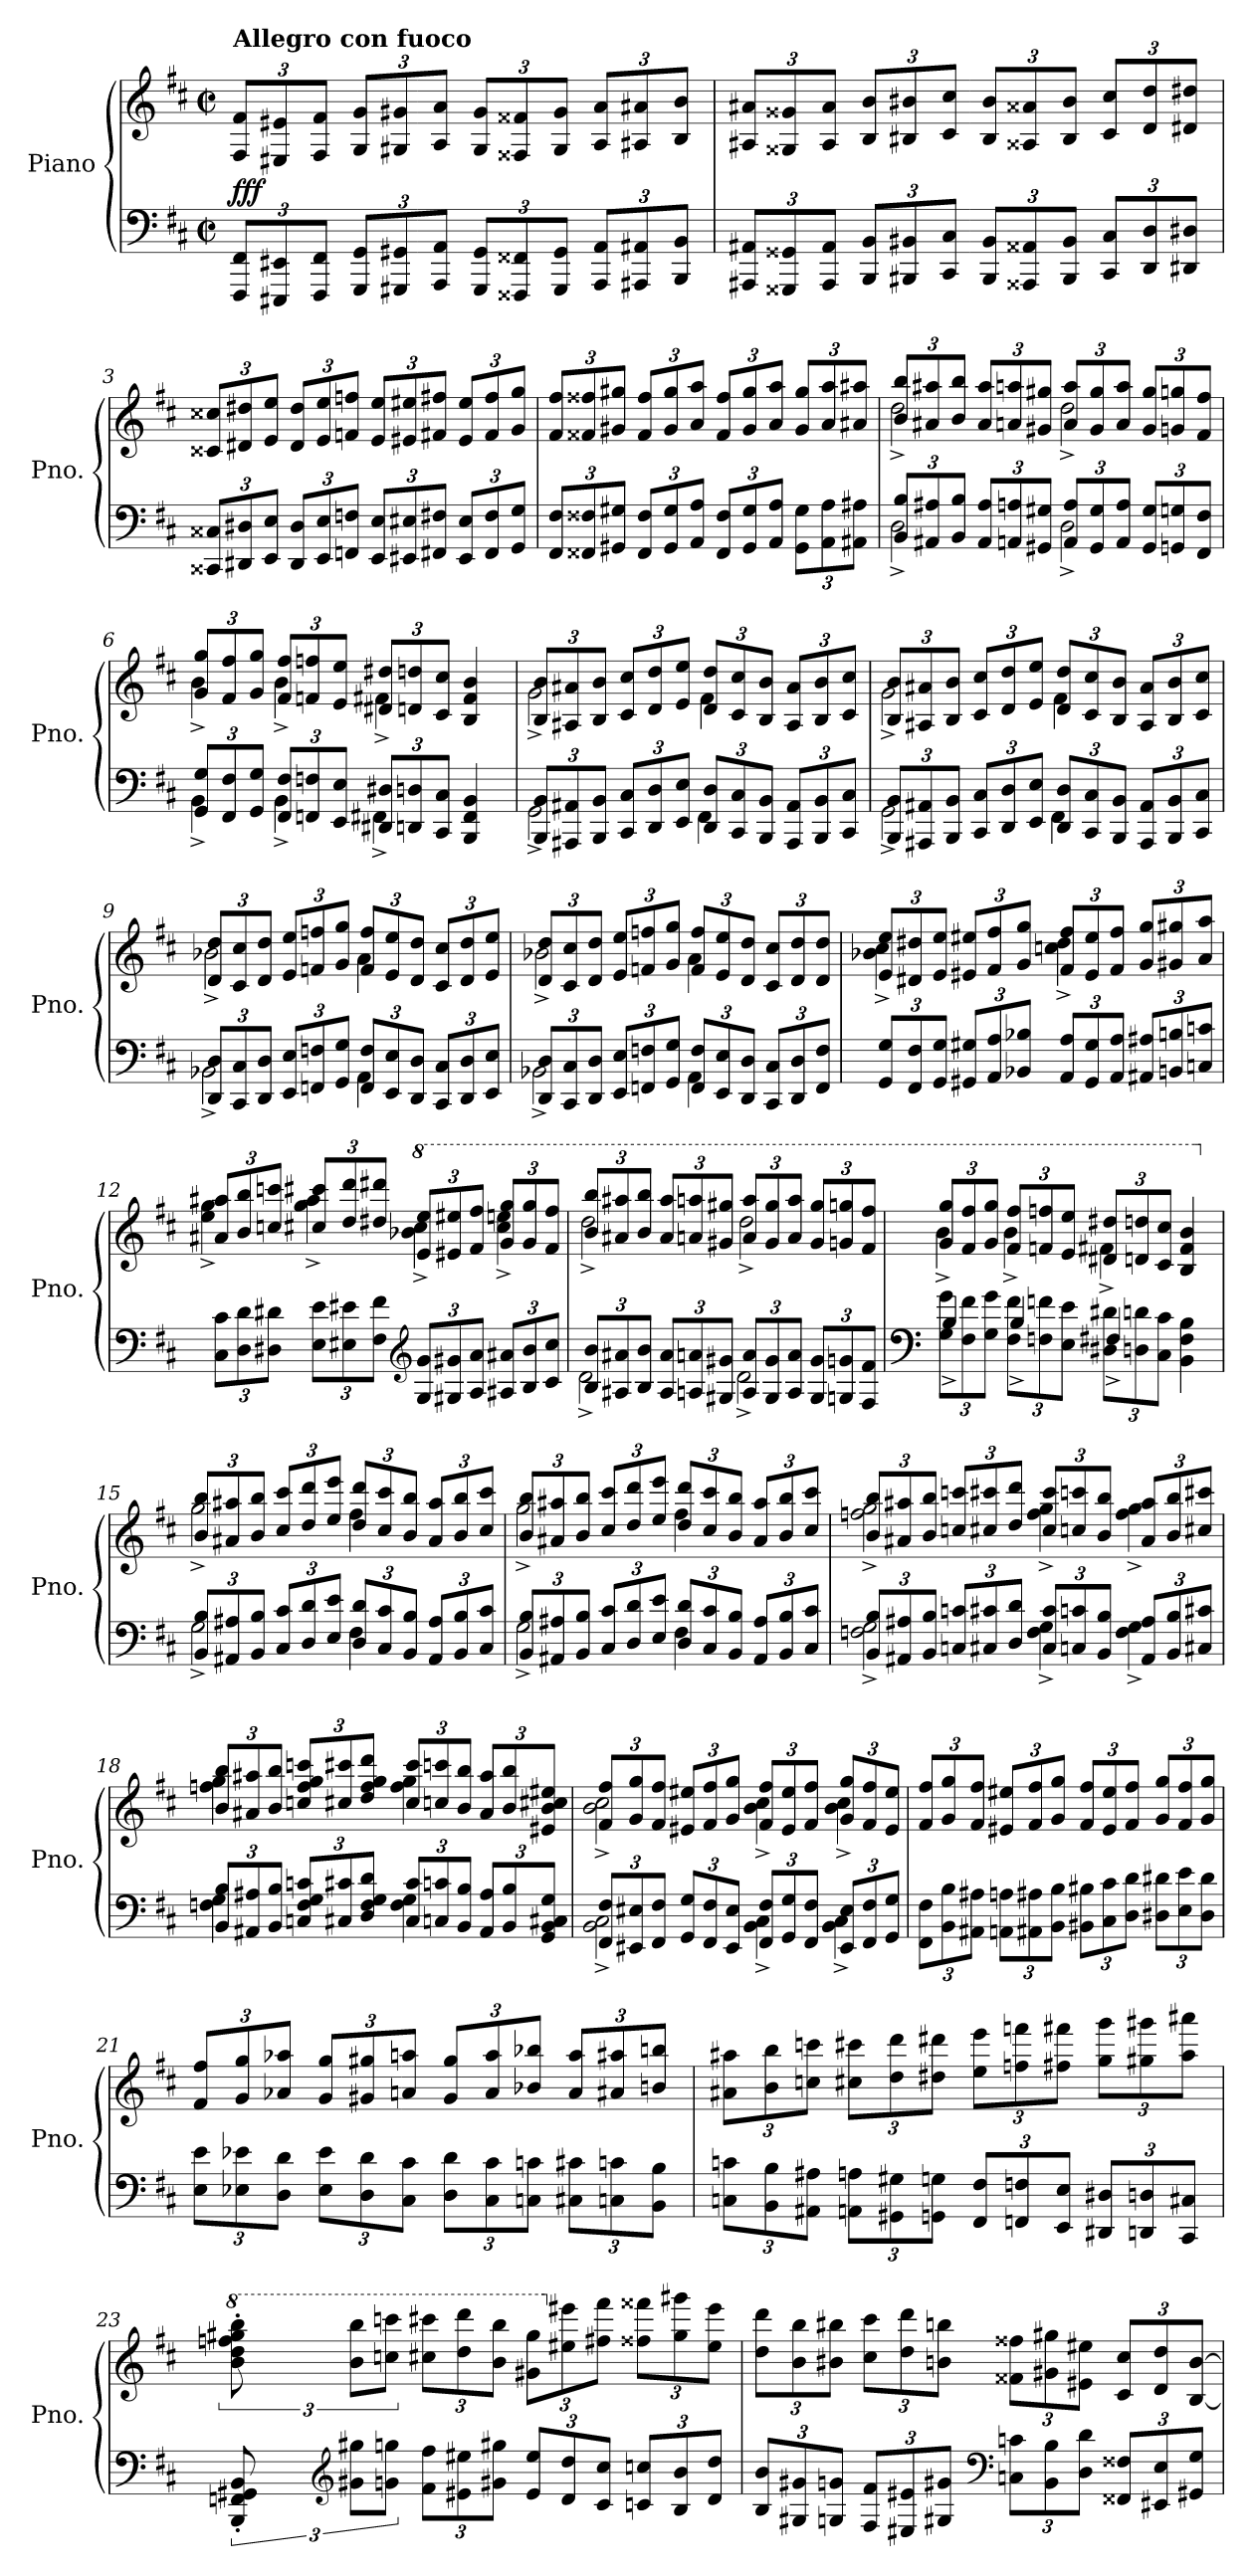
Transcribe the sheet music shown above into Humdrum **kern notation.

**kern	**kern	**dynam
*part1	*part1	*part1
*staff2	*staff1	*staff1/2
*I"Piano	*	*
*I'Pno.	*	*
*clefF4	*clefG2	*
*k[f#c#]	*k[f#c#]	*
*M2/2	*M2/2	*
*met(c|)	*met(c|)	*
*Xbrackettup	*Xbrackettup	*
=1	=1	=1
!	!LO:TX:a:B:t=Allegro con fuoco	!
!	!	!LO:DY:b
12FFF#/ 12FF#/L	12F#/ 12f#/L	fff
12EEE#X/ 12EE#X/	12E#X/ 12e#X/	.
12FFF#/ 12FF#/J	12F#/ 12f#/J	.
12GGG/ 12GG/L	12G/ 12g/L	.
12GGG#X/ 12GG#X/	12G#X/ 12g#X/	.
12AAA/ 12AA/J	12A/ 12a/J	.
12GGG#/ 12GG#/L	12G#/ 12g#/L	.
12FFF##X/ 12FF##X/	12F##X/ 12f##X/	.
12GGG#/ 12GG#/J	12G#/ 12g#/J	.
12AAA/ 12AA/L	12A/ 12a/L	.
12AAA#X/ 12AA#X/	12A#X/ 12a#X/	.
12BBB/ 12BB/J	12B/ 12b/J	.
=2	=2	=2
12AAA#X/ 12AA#X/L	12A#X/ 12a#X/L	.
12GGG##X/ 12GG##X/	12G##X/ 12g##X/	.
12AAA#/ 12AA#/J	12A#/ 12a#/J	.
12BBB/ 12BB/L	12B/ 12b/L	.
12BBB#X/ 12BB#X/	12B#X/ 12b#X/	.
12CC#/ 12C#/J	12c#/ 12cc#/J	.
12BBB#/ 12BB#/L	12B#/ 12b#/L	.
12AAA##X/ 12AA##X/	12A##X/ 12a##X/	.
12BBB#/ 12BB#/J	12B#/ 12b#/J	.
12CC#/ 12C#/L	12c#/ 12cc#/L	.
12DD/ 12D/	12d/ 12dd/	.
12DD#X/ 12D#X/J	12d#X/ 12dd#X/J	.
=3	=3	=3
12CC##X/ 12C##X/L	12c##X/ 12cc##X/L	.
12DD#X/ 12D#X/	12d#X/ 12dd#X/	.
12EE/ 12E/J	12e/ 12ee/J	.
12DD#/ 12D#/L	12d#/ 12dd#/L	.
12EE/ 12E/	12e/ 12ee/	.
12FFn/ 12Fn/J	12fn/ 12ffn/J	.
12EE/ 12E/L	12e/ 12ee/L	.
12EE#X/ 12E#X/	12e#X/ 12ee#X/	.
12FF#X/ 12F#X/J	12f#X/ 12ff#X/J	.
12EE#/ 12E#/L	12e#/ 12ee#/L	.
12FF#/ 12F#/	12f#/ 12ff#/	.
12GG/ 12G/J	12g/ 12gg/J	.
!!LO:LB:g=z
=4	=4	=4
12FF#/ 12F#/L	12f#/ 12ff#/L	.
12FF##X/ 12F##X/	12f##X/ 12ff##X/	.
12GG#X/ 12G#X/J	12g#X/ 12gg#X/J	.
12FF##/ 12F##/L	12f##/ 12ff##/L	.
12GG#/ 12G#/	12g#/ 12gg#/	.
12AA/ 12A/J	12a/ 12aa/J	.
12FF##/ 12F##/L	12f##/ 12ff##/L	.
12GG#/ 12G#/	12g#/ 12gg#/	.
12AA/ 12A/J	12a/ 12aa/J	.
12GG#\ 12G#\L	12g#/ 12gg#/L	.
12AA\ 12A\	12a/ 12aa/	.
12AA#X\ 12A#X\J	12a#X/ 12aa#X/J	.
=5	=5	=5
*^	*^	*
12BB/ 12B/L	2D^\	12b/ 12bb/L	2dd^\	.
12AA#X/ 12A#X/	.	12a#X/ 12aa#X/	.	.
12BB/ 12B/J	.	12b/ 12bb/J	.	.
12AA#/ 12A#/L	.	12a#/ 12aa#/L	.	.
12AAn/ 12An/	.	12an/ 12aan/	.	.
12GG#X/ 12G#X/J	.	12g#X/ 12gg#X/J	.	.
12AA/ 12A/L	2D^\	12a/ 12aa/L	2dd^\	.
12GG#/ 12G#/	.	12g#/ 12gg#/	.	.
12AA/ 12A/J	.	12a/ 12aa/J	.	.
12GG#/ 12G#/L	.	12g#/ 12gg#/L	.	.
12GGn/ 12Gn/	.	12gn/ 12ggn/	.	.
12FF#/ 12F#/J	.	12f#/ 12ff#/J	.	.
=6	=6	=6	=6	=6
12GG/ 12G/L	4BB^\	12g/ 12gg/L	4b^\	.
12FF#/ 12F#/	.	12f#/ 12ff#/	.	.
12GG/ 12G/J	.	12g/ 12gg/J	.	.
12FF#/ 12F#/L	4BB^\	12f#/ 12ff#/L	4b^\	.
12FFn/ 12Fn/	.	12fn/ 12ffn/	.	.
12EE/ 12E/J	.	12e/ 12ee/J	.	.
12DD#X/ 12D#X/L	4FF#X^\	12d#X/ 12dd#X/L	4f#X^\	.
12DDn/ 12Dn/	.	12dn/ 12ddn/	.	.
12CC#/ 12C#/J	.	12c#/ 12cc#/J	.	.
4BBB/ 4FF#/ 4BB/	4ryy	4B/ 4f#/ 4b/	4ryy	.
!!LO:LB:g=z	!!
=7	=7	=7	=7	=7
12BBB/ 12BB/L	2GG^\	12B/ 12b/L	2g^\	.
12AAA#X/ 12AA#X/	.	12A#X/ 12a#X/	.	.
12BBB/ 12BB/J	.	12B/ 12b/J	.	.
12CC#/ 12C#/L	.	12c#/ 12cc#/L	.	.
12DD/ 12D/	.	12d/ 12dd/	.	.
12EE/ 12E/J	.	12e/ 12ee/J	.	.
12DD/ 12D/L	4FF#\	12d/ 12dd/L	4f#\	.
12CC#/ 12C#/	.	12c#/ 12cc#/	.	.
12BBB/ 12BB/J	.	12B/ 12b/J	.	.
12AAA#/ 12AA#/L	4ryy	12A#/ 12a#/L	4ryy	.
12BBB/ 12BB/	.	12B/ 12b/	.	.
12CC#/ 12C#/J	.	12c#/ 12cc#/J	.	.
=8	=8	=8	=8	=8
12BBB/ 12BB/L	2GG^\	12B/ 12b/L	2g^\	.
12AAA#X/ 12AA#X/	.	12A#X/ 12a#X/	.	.
12BBB/ 12BB/J	.	12B/ 12b/J	.	.
12CC#/ 12C#/L	.	12c#/ 12cc#/L	.	.
12DD/ 12D/	.	12d/ 12dd/	.	.
12EE/ 12E/J	.	12e/ 12ee/J	.	.
12DD/ 12D/L	4FF#\	12d/ 12dd/L	4f#\	.
12CC#/ 12C#/	.	12c#/ 12cc#/	.	.
12BBB/ 12BB/J	.	12B/ 12b/J	.	.
12AAA#/ 12AA#/L	4ryy	12A#/ 12a#/L	4ryy	.
12BBB/ 12BB/	.	12B/ 12b/	.	.
12CC#/ 12C#/J	.	12c#/ 12cc#/J	.	.
=9	=9	=9	=9	=9
12DD/ 12D/L	2BB-X^\	12d/ 12dd/L	2b-X^\	.
12CC#/ 12C#/	.	12c#/ 12cc#/	.	.
12DD/ 12D/J	.	12d/ 12dd/J	.	.
12EE/ 12E/L	.	12e/ 12ee/L	.	.
12FFn/ 12Fn/	.	12fn/ 12ffn/	.	.
12GG/ 12G/J	.	12g/ 12gg/J	.	.
12FF/ 12F/L	4AA\	12f/ 12ff/L	4a\	.
12EE/ 12E/	.	12e/ 12ee/	.	.
12DD/ 12D/J	.	12d/ 12dd/J	.	.
12CC#/ 12C#/L	4ryy	12c#/ 12cc#/L	4ryy	.
12DD/ 12D/	.	12d/ 12dd/	.	.
12EE/ 12E/J	.	12e/ 12ee/J	.	.
!!LO:LB:g=z	!!
=10	=10	=10	=10	=10
12DD/ 12D/L	2BB-X^\	12d/ 12dd/L	2b-X^\	.
12CC#/ 12C#/	.	12c#/ 12cc#/	.	.
12DD/ 12D/J	.	12d/ 12dd/J	.	.
12EE/ 12E/L	.	12e/ 12ee/L	.	.
12FFn/ 12Fn/	.	12fn/ 12ffn/	.	.
12GG/ 12G/J	.	12g/ 12gg/J	.	.
12FF/ 12F/L	4AA\	12f/ 12ff/L	4a\	.
12EE/ 12E/	.	12e/ 12ee/	.	.
12DD/ 12D/J	.	12d/ 12dd/J	.	.
12CC#/ 12C#/L	4ryy	12c#/ 12cc#/L	4ryy	.
12DD/ 12D/	.	12d/ 12dd/	.	.
12FF/ 12F/J	.	12d/ 12dd/J	.	.
*v	*v	*	*	*
=11	=11	=11	=11
12GG/ 12G/L	12e/ 12ee/L	4b-X\^ 4cc#\^	.
12FF#/ 12F#/	12d#X/ 12dd#X/	.	.
12GG/ 12G/J	12e/ 12ee/J	.	.
12GG#X/ 12G#X/L	12e#X/ 12ee#X/L	4ryy	.
12AA/ 12A/	12f#/ 12ff#/	.	.
12BB-X/ 12B-X/J	12g/ 12gg/J	.	.
12AA/ 12A/L	12f#/ 12ff#/L	4ccn\^ 4dd#\^	.
12GG#/ 12G#/	12e#/ 12ee#/	.	.
12AA/ 12A/J	12f#/ 12ff#/J	.	.
12AA#X/ 12A#X/L	12g/ 12gg/L	4ryy	.
12BBn/ 12Bn/	12g#X/ 12gg#X/	.	.
12Cn/ 12cn/J	12a/ 12aa/J	.	.
=12	=12	=12	=12
12C#\ 12c#\L	12a#X/ 12aa#X/L	4ee\^ 4gg\^	.
12D\ 12d\	12b/ 12bb/	.	.
12D#X\ 12d#X\J	12ccn/ 12cccn/J	.	.
12E\ 12e\L	12cc#X/ 12ccc#X/L	4gg\^ 4aa#\^	.
12E#X\ 12e#X\	12dd/ 12ddd/	.	.
12F#\ 12f#\J	12dd#X/ 12ddd#X/J	.	.
*clefG2	*	*	*
*	*8va	*	*
12G/ 12g/L	12ee/ 12eee/L	4bb-X\^ 4ccc#\^	.
12G#X/ 12g#X/	12ee#X/ 12eee#X/	.	.
12A/ 12a/J	12ff#/ 12fff#/J	.	.
12A#X/ 12a#X/L	12gg/ 12ggg/L	4ccc#\^ 4eeen\^	.
12B/ 12b/	12gg/ 12ggg/	.	.
12c#/ 12cc#/J	12ff#/ 12fff#/J	.	.
!!LO:LB:g=z	!!
=13	=13	=13	=13
*^	*	*	*
12B/ 12b/L	2d^\	12bb/ 12bbb/L	2ddd^\	.
12A#X/ 12a#X/	.	12aa#X/ 12aaa#X/	.	.
12B/ 12b/J	.	12bb/ 12bbb/J	.	.
12A#/ 12a#/L	.	12aa#/ 12aaa#/L	.	.
12An/ 12an/	.	12aan/ 12aaan/	.	.
12G#X/ 12g#X/J	.	12gg#X/ 12ggg#X/J	.	.
12A/ 12a/L	2d^\	12aa/ 12aaa/L	2ddd^\	.
12G#/ 12g#/	.	12gg#/ 12ggg#/	.	.
12A/ 12a/J	.	12aa/ 12aaa/J	.	.
12G#/ 12g#/L	.	12gg#/ 12ggg#/L	.	.
12Gn/ 12gn/	.	12ggn/ 12gggn/	.	.
12F#/ 12f#/J	.	12ff#/ 12fff#/J	.	.
=14	=14	=14	=14	=14
*clefF4	*	*	*	*
12G\ 12g\L	4B^/	12gg/ 12ggg/L	4bb^\	.
12F#\ 12f#\	.	12ff#/ 12fff#/	.	.
12G\ 12g\J	.	12gg/ 12ggg/J	.	.
12F#\ 12f#\L	4B^/	12ff#/ 12fff#/L	4bb^\	.
12Fn\ 12fn\	.	12ffn/ 12fffn/	.	.
12E\ 12e\J	.	12ee/ 12eee/J	.	.
12D#X\ 12d#X\L	4F#X^/	12dd#X/ 12ddd#X/L	4ff#X^\	.
12Dn\ 12dn\	.	12ddn/ 12dddn/	.	.
12C#\ 12c#\J	.	12cc#/ 12ccc#/J	.	.
4BB\ 4F#\ 4B\	4ryy	4b/ 4ff#/ 4bb/	4ryy	.
=15	=15	=15	=15	=15
*	*	*X8va	*	*
12BB/ 12B/L	2G^\	12b/ 12bb/L	2gg^\	.
12AA#X/ 12A#X/	.	12a#X/ 12aa#X/	.	.
12BB/ 12B/J	.	12b/ 12bb/J	.	.
12C#/ 12c#/L	.	12cc#/ 12ccc#/L	.	.
12D/ 12d/	.	12dd/ 12ddd/	.	.
12E/ 12e/J	.	12ee/ 12eee/J	.	.
12D/ 12d/L	4F#\	12dd/ 12ddd/L	4ff#\	.
12C#/ 12c#/	.	12cc#/ 12ccc#/	.	.
12BB/ 12B/J	.	12b/ 12bb/J	.	.
12AA#/ 12A#/L	4ryy	12a#/ 12aa#/L	4ryy	.
12BB/ 12B/	.	12b/ 12bb/	.	.
12C#/ 12c#/J	.	12cc#/ 12ccc#/J	.	.
!!LO:LB:g=z	!!
=16	=16	=16	=16	=16
12BB/ 12B/L	2G^\	12b/ 12bb/L	2gg^\	.
12AA#X/ 12A#X/	.	12a#X/ 12aa#X/	.	.
12BB/ 12B/J	.	12b/ 12bb/J	.	.
12C#/ 12c#/L	.	12cc#/ 12ccc#/L	.	.
12D/ 12d/	.	12dd/ 12ddd/	.	.
12E/ 12e/J	.	12ee/ 12eee/J	.	.
12D/ 12d/L	4F#\	12dd/ 12ddd/L	4ff#\	.
12C#/ 12c#/	.	12cc#/ 12ccc#/	.	.
12BB/ 12B/J	.	12b/ 12bb/J	.	.
12AA#/ 12A#/L	4ryy	12a#/ 12aa#/L	4ryy	.
12BB/ 12B/	.	12b/ 12bb/	.	.
12C#/ 12c#/J	.	12cc#/ 12ccc#/J	.	.
=17	=17	=17	=17	=17
12BB/ 12B/L	2Fn\^ 2G\^	12b/ 12bb/L	2ffn\^ 2gg\^	.
12AA#X/ 12A#X/	.	12a#X/ 12aa#X/	.	.
12BB/ 12B/J	.	12b/ 12bb/J	.	.
12Cn/ 12cn/L	.	12ccn/ 12cccn/L	.	.
12C#X/ 12c#X/	.	12cc#X/ 12ccc#X/	.	.
12D/ 12d/J	.	12dd/ 12ddd/J	.	.
12C#/ 12c#/L	4F\^ 4G\^	12cc#/ 12ccc#/L	4ff\^ 4gg\^	.
12Cn/ 12cn/	.	12ccn/ 12cccn/	.	.
12BB/ 12B/J	.	12b/ 12bb/J	.	.
12AA#/ 12A#/L	4F\^ 4G\^	12a#/ 12aa#/L	4ff\^ 4gg\^	.
12BB/ 12B/	.	12b/ 12bb/	.	.
12C#X/ 12c#X/J	.	12cc#X/ 12ccc#X/J	.	.
=18	=18	=18	=18	=18
12BB/ 12B/L	4Fn\ 4G\	12b/ 12bb/L	4ffn\ 4gg\	.
12AA#X/ 12A#X/	.	12a#X/ 12aa#X/	.	.
12BB/ 12B/J	.	12b/ 12bb/J	.	.
12Cn/ 12F/ 12G/ 12cn/L	4ryy	12ccn/ 12ff/ 12gg/ 12cccn/L	4ryy	.
12C#X/ 12c#X/	.	12cc#X/ 12ccc#X/	.	.
12D/ 12F/ 12G/ 12d/J	.	12dd/ 12ff/ 12gg/ 12ddd/J	.	.
12C#/ 12c#/L	4F\ 4G\	12cc#/ 12ccc#/L	4ff\ 4gg\	.
12Cn/ 12cn/	.	12ccn/ 12cccn/	.	.
12BB/ 12B/J	.	12b/ 12bb/J	.	.
12AA#/ 12A#/L	4ryy	12a#/ 12aa#/L	4ryy	.
12BB/ 12B/	.	12b/ 12bb/	.	.
12GG/ 12BB/ 12C#X/ 12G/J	.	12e#X/ 12b/ 12cc#X/ 12ee#X/J	.	.
!!LO:PB:g=z	!!
=19	=19	=19	=19	=19
12FF#/ 12F#/L	2BB\^ 2C#\^	12f#/ 12ff#/L	2b\^ 2cc#\^	.
12EE#X/ 12E#X/	.	12g/ 12gg/	.	.
12FF#/ 12F#/J	.	12f#/ 12ff#/J	.	.
12GG/ 12G/L	.	12e#X/ 12ee#X/L	.	.
12FF#/ 12F#/	.	12f#/ 12ff#/	.	.
12EE#/ 12E#/J	.	12g/ 12gg/J	.	.
12FF#/ 12F#/L	4BB\^ 4C#\^	12f#/ 12ff#/L	4b\^ 4cc#\^	.
12GG/ 12G/	.	12e#/ 12ee#/	.	.
12FF#/ 12F#/J	.	12f#/ 12ff#/J	.	.
12EE#/ 12E#/L	4BB\^ 4C#\^	12g/ 12gg/L	4b\^ 4cc#\^	.
12FF#/ 12F#/	.	12f#/ 12ff#/	.	.
12GG/ 12G/J	.	12e#/ 12ee#/J	.	.
*v	*v	*	*	*
*	*v	*v	*
=20	=20	=20
12FF#\ 12F#\L	12f#/ 12ff#/L	.
12BB\ 12B\	12g/ 12gg/	.
12AA#X\ 12A#X\J	12f#/ 12ff#/J	.
12AAn\ 12An\L	12e#X/ 12ee#X/L	.
12AA#X\ 12A#X\	12f#/ 12ff#/	.
12BB\ 12B\J	12g/ 12gg/J	.
12BB#X\ 12B#X\L	12f#/ 12ff#/L	.
12C#\ 12c#\	12e#/ 12ee#/	.
12D\ 12d\J	12f#/ 12ff#/J	.
12D#X\ 12d#X\L	12g/ 12gg/L	.
12E\ 12e\	12f#/ 12ff#/	.
12D#\ 12d#\J	12g/ 12gg/J	.
=21	=21	=21
12E\ 12e\L	12f#/ 12ff#/L	.
12E-X\ 12e-X\	12g/ 12gg/	.
12D\ 12d\J	12a-X/ 12aa-X/J	.
12E-\ 12e-\L	12g/ 12gg/L	.
12D\ 12d\	12g#X/ 12gg#X/	.
12C#\ 12c#\J	12an/ 12aan/J	.
12D\ 12d\L	12g#/ 12gg#/L	.
12C#\ 12c#\	12a/ 12aa/	.
12Cn\ 12cn\J	12b-X/ 12bb-X/J	.
12C#X\ 12c#X\L	12a/ 12aa/L	.
12Cn\ 12cn\	12a#X/ 12aa#X/	.
12BB\ 12B\J	12bn/ 12bbn/J	.
!!LO:LB:g=z
=22	=22	=22
12Cn\ 12cn\L	12a#X\ 12aa#X\L	.
12BB\ 12B\	12b\ 12bb\	.
12AA#X\ 12A#X\J	12ccn\ 12cccn\J	.
12AAn\ 12An\L	12cc#X\ 12ccc#X\L	.
12GG#X\ 12G#X\	12dd\ 12ddd\	.
12GGn\ 12Gn\J	12dd#X\ 12ddd#X\J	.
12FF#/ 12F#/L	12ee\ 12eee\L	.
12FFn/ 12Fn/	12ffn\ 12fffn\	.
12EE/ 12E/J	12ff#X\ 12fff#X\J	.
12DD#X/ 12D#X/L	12gg\ 12ggg\L	.
12DDn/ 12Dn/	12gg#X\ 12ggg#X\	.
12CC#/ 12C#X/J	12aa#\ 12aaa#X\J	.
=23	=23	=23
*brackettup	*	*
*	*8va	*
*	*brackettup	*
12BBB/' 12FFn/' 12GG#X/' 12BB/'	12bb\' 12ddd\' 12fffn\' 12ggg#X\' 12bbb\'	.
*clefG2	*	*
12g#X\ 12gg#X\L	12bb\ 12bbb\L	.
12gn\ 12ggn\J	12cccn\ 12ccccn\J	.
*Xbrackettup	*Xbrackettup	*
12f#\ 12ff#\L	12ccc#X\ 12cccc#X\L	.
12e#X\ 12ee#X\	12ddd\ 12dddd\	.
12g#X\ 12gg#X\J	12bb\ 12bbb\J	.
12e#/ 12ee#/L	12gg#X\ 12ggg#\L	.
*	*X8va	*
12d/ 12dd/	12ee#X\ 12eee#X\	.
12c#/ 12cc#/J	12ff#X\ 12fff#\J	.
12cn/ 12ccn/L	12ff##X\ 12fff##X\L	.
12B/ 12b/	12gg#\ 12ggg#X\	.
12d/ 12dd/J	12ee#\ 12eee#\J	.
!!LO:LB:g=z
=24	=24	=24
12B/ 12b/L	12dd\ 12ddd\L	.
12G#X/ 12g#X/	12b\ 12bb\	.
12Gn/ 12gn/J	12b#X\ 12bb#X\J	.
12F#/ 12f#/L	12cc#\ 12ccc#\L	.
12E#X/ 12e#X/	12dd\ 12ddd\	.
12G#X/ 12g#X/J	12bn\ 12bbn\J	.
*clefF4	*	*
12Cn\ 12cn\L	12f##X\ 12ff##X\L	.
12BB\ 12B\	12g#X\ 12gg#X\	.
12D\ 12d\J	12e#X\ 12ee#X\J	.
12FF##X/ 12F##X/L	12c#/ 12cc#/L	.
12EE#X/ 12E#/	12d/ 12dd/	.
12GG#X/ 12G#/J	[12B/ [12b/J	.
=	=	=
*-	*-	*-
